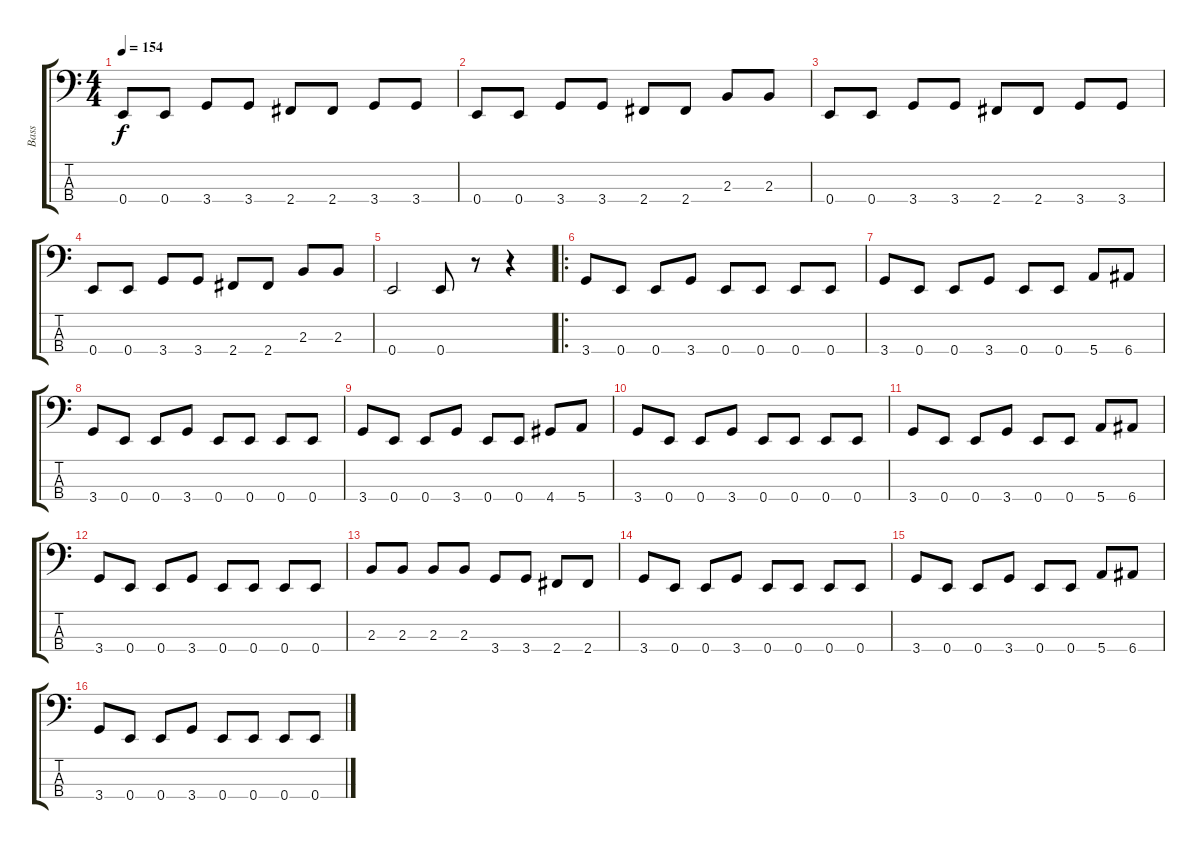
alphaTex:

\track ("Bass" "Bass") {instrument electricbasspick}
\staff {score tabs}
\tuning (G2 D2 A1 E1) {hide}
\ts (4 4)
\tempo 154
\clef f4
\ks c
0.4.8{dy f} 0.4.8 3.4.8 3.4.8 2.4.8 2.4.8 3.4.8 3.4.8 |
0.4.8 0.4.8 3.4.8 3.4.8 2.4.8 2.4.8 2.3.8 2.3.8 |
0.4.8 0.4.8 3.4.8 3.4.8 2.4.8 2.4.8 3.4.8 3.4.8 |
0.4.8 0.4.8 3.4.8 3.4.8 2.4.8 2.4.8 2.3.8 2.3.8 |
0.4.2 0.4.8 r.8 r.4 |
\ro
3.4.8 0.4.8 0.4.8 3.4.8 0.4.8 0.4.8 0.4.8 0.4.8 |
3.4.8 0.4.8 0.4.8 3.4.8 0.4.8 0.4.8 5.4.8 6.4.8 |
3.4.8 0.4.8 0.4.8 3.4.8 0.4.8 0.4.8 0.4.8 0.4.8 |
3.4.8 0.4.8 0.4.8 3.4.8 0.4.8 0.4.8 4.4.8 5.4.8 |
3.4.8 0.4.8 0.4.8 3.4.8 0.4.8 0.4.8 0.4.8 0.4.8 |
3.4.8 0.4.8 0.4.8 3.4.8 0.4.8 0.4.8 5.4.8 6.4.8 |
3.4.8 0.4.8 0.4.8 3.4.8 0.4.8 0.4.8 0.4.8 0.4.8 |
2.3.8 2.3.8 2.3.8 2.3.8 3.4.8 3.4.8 2.4.8 2.4.8 |
3.4.8 0.4.8 0.4.8 3.4.8 0.4.8 0.4.8 0.4.8 0.4.8 |
3.4.8 0.4.8 0.4.8 3.4.8 0.4.8 0.4.8 5.4.8 6.4.8 |
3.4.8 0.4.8 0.4.8 3.4.8 0.4.8 0.4.8 0.4.8 0.4.8
